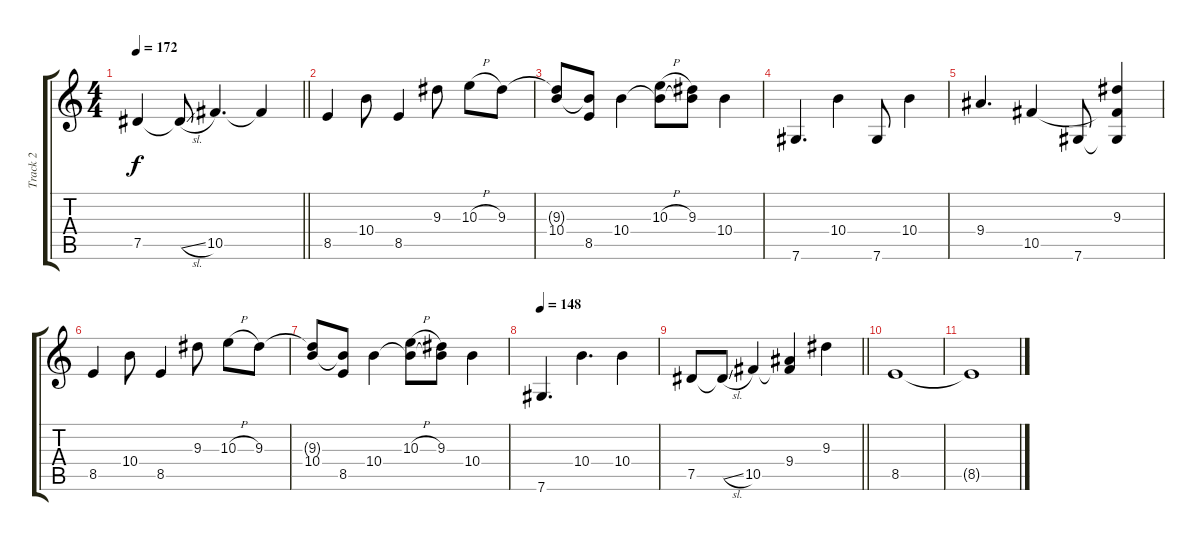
\track ("Track 2" "Track 2") {instrument overdrivenguitar}
\staff {score tabs}
\tuning (Eb4 Bb3 Gb3 Db3 Ab2 Db2) {hide}
\ts (4 4)
\tempo 172
\clef g2
\barLineRight lightlight
\ks c
7.5.4{dy f} 7.5{sl t}.8 10.5.4{d} 10.5{t}.4 |
8.5.4 10.4.8 8.5.4 9.3.8 10.3{h}.8 9.3.8 |
(9.3{t} 10.4).8 (10.4{t} 8.5).8 10.4.4 (10.3{h} 10.4{t}).8 (9.3 10.4{t}).8 10.4.4 |
7.6.4{d} 10.4.4 7.6.8 10.4.4 |
9.4.4{d} 10.5.4 7.6.8 (9.3 10.5{t} 7.6{t}).4 |
8.5.4 10.4.8 8.5.4 9.3.8 10.3{h}.8 9.3.8 |
(9.3{t} 10.4).8 (10.4{t} 8.5).8 10.4.4 (10.3{h} 10.4{t}).8 (9.3 10.4{t}).8 10.4.4 |
\tempo 148
7.6.4{d} 10.4.4{d} 10.4.4 |
\barLineRight lightlight
7.5.8 7.5{sl t}.8 10.5.4 (9.4 10.5{t}).4 9.3.4 |
8.5.1 |
8.5{t}.1
